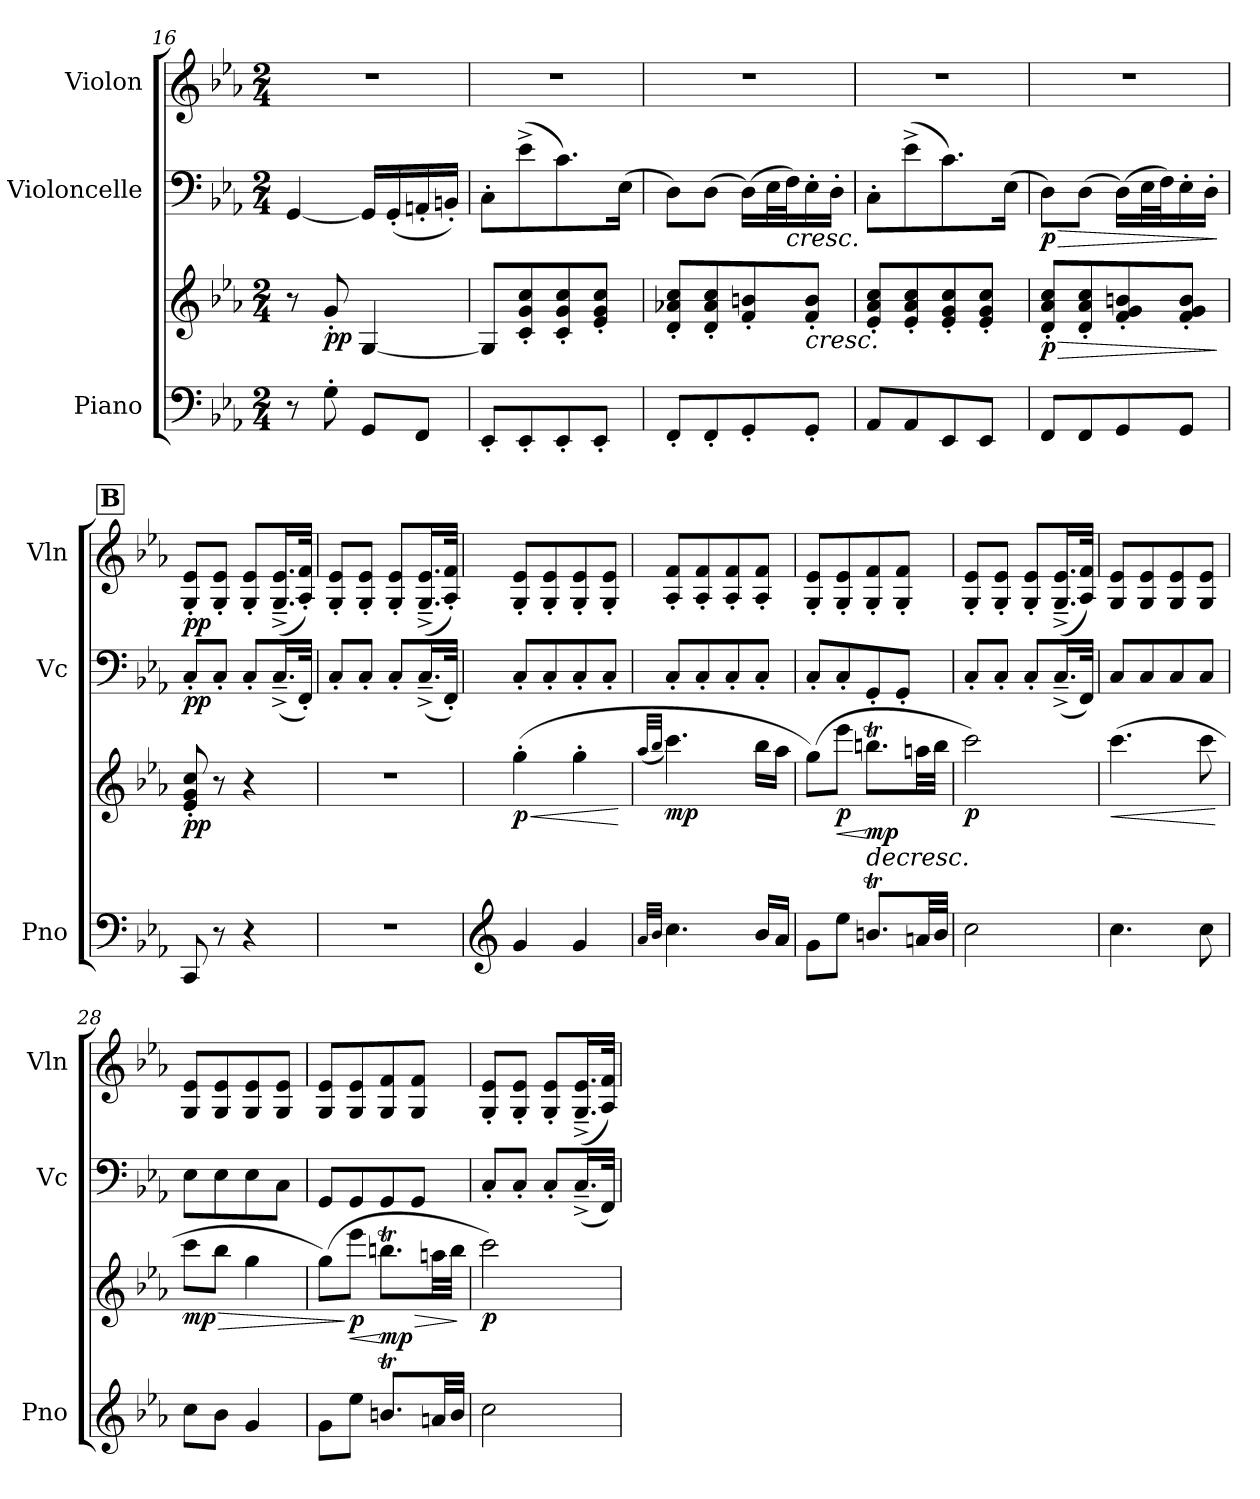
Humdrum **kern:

**kern	**kern	**dynam	**kern	**dynam	**kern	**dynam
*part3	*part3	*part3	*part2	*part2	*part1	*part1
*staff4	*staff3	*staff3/4	*staff2	*staff2	*staff1	*staff1
*I"Piano	*	*	*I"Violoncelle	*	*I"Violon	*
*I'Pno	*	*	*I'Vc	*	*I'Vln	*
!!LO:LB:g=z
*clefF4	*clefG2	*	*clefF4	*	*clefG2	*
*k[b-e-a-]	*k[b-e-a-]	*	*k[b-e-a-]	*	*k[b-e-a-]	*
*M2/4	*M2/4	*	*M2/4	*	*M2/4	*
=16	=16	=16	=16	=16	=16	=16
8r	8r	.	[4GG/	.	2r	.
!	!	!LO:DY:b	!	!	!	!
8G'\	8g'/	pp	.	.	.	.
8GG/L	[4G/	.	16GG/LL]	.	.	.
.	.	.	(<16GG'/	.	.	.
8FF/J	.	.	16AAn'/	.	.	.
.	.	.	16BBn'/JJ)	.	.	.
=17	=17	=17	=17	=17	=17	=17
8EE-'/L	8G/L]	.	8C'\L	.	2r	.
8EE-'/	8c/' 8g/' 8cc/'	.	(>8e-^\	.	.	.
8EE-'/	8c/' 8g/' 8cc/'	.	8.c\)	.	.	.
8EE-'/J	8e-/' 8g/' 8cc/'J	.	.	.	.	.
.	.	.	(>16E-\Jk	.	.	.
=18	=18	=18	=18	=18	=18	=18
8FF'/L	8d/' 8a-X/' 8cc/'L	.	8D\L)	.	2r	.
8FF'/	8d/' 8a-/' 8cc/'	.	(>8D\J	.	.	.
8GG'/	8f/' 8bn/'	.	(>16D\LL)	.	.	.
.	.	.	32E-\L	.	.	.
!	!	!	!LO:TX:b:i:t=cresc.	!	!	!
.	.	.	32F\J)	.	.	.
!	!LO:TX:b:i:t=cresc.	!	!	!	!	!
8GG'/J	8f/' 8b/'J	.	16E-'\	.	.	.
.	.	.	16D'\JJ	.	.	.
=19	=19	=19	=19	=19	=19	=19
8AA-/L	8e-/' 8a-/' 8cc/'L	.	8C'\L	.	2r	.
8AA-/	8e-/' 8a-/' 8cc/'	.	(>8e-^\	.	.	.
8EE-/	8e-/' 8g/' 8cc/'	.	8.c\)	.	.	.
8EE-/J	8e-/' 8g/' 8cc/'J	.	.	.	.	.
.	.	.	(>16E-\Jk	.	.	.
=20	=20	=20	=20	=20	=20	=20
!	!	!LO:HP:b	!	!LO:HP:b	!	!
!	!	!LO:DY:n=1:b	!	!LO:DY:n=1:b	!	!
8FF/L	8d/' 8a-/' 8cc/'L	> p	8D\L)	> p	2r	.
8FF/	8d/' 8a-/' 8cc/'	.	(>8D\J	.	.	.
8GG/	8f/' 8g/' 8bn/'	.	(>16D\LL)	.	.	.
.	.	.	32E-\L	.	.	.
.	.	.	32F\J)	.	.	.
8GG/J	8f/' 8g/' 8b/'J	.	16E-'\	.	.	.
.	.	.	16D'\JJ	.	.	.
.	.	]	.	]	.	.
!!LO:REH:place=s1:a:B:fs=14:t=B
=21	=21	=21	=21	=21	=21	=21
!	!	!LO:DY:b	!	!LO:DY:b	!	!LO:DY:b
8CC/	8e-/' 8g/' 8cc/'	pp	8C'/L	pp	8G/' 8e-/'L	pp
8r	8r	.	8C'/J	.	8G/' 8e-/'J	.
4r	4r	.	8C'/L	.	8G/' 8e-/'L	.
.	.	.	(<16.C~^/L	.	(<16.G/~^ 16.e-/~^L	.
.	.	.	32FF'/JJk)	.	32A-/' 32f/'JJk)	.
=22	=22	=22	=22	=22	=22	=22
2r	2r	.	8C'/L	.	8G/' 8e-/'L	.
.	.	.	8C'/J	.	8G/' 8e-/'J	.
.	.	.	8C'/L	.	8G/' 8e-/'L	.
.	.	.	(<16.C~^/L	.	(<16.G/~^ 16.e-/~^L	.
.	.	.	32FF'/JJk)	.	32A-/' 32f/'JJk)	.
!!LO:PB:g=z
=23	=23	=23	=23	=23	=23	=23
*clefG2	*	*	*	*	*	*
!	!	!LO:HP:b	!	!	!	!
!	!	!LO:DY:n=1:b	!	!	!	!
4g/	(>4gg'\	< p	8C'/L	.	8G/' 8e-/'L	.
.	.	.	8C'/	.	8G/' 8e-/'	.
4g/	4gg'\	.	8C'/	.	8G/' 8e-/'	.
.	.	.	8C'/J	.	8G/' 8e-/'J	.
.	.	[	.	.	.	.
=24	=24	=24	=24	=24	=24	=24
32qa-/LLL	(<32qaa-/LLL	.	.	.	.	.
32qb-/JJJ	32qbb-/JJJ	.	.	.	.	.
!	!	!LO:DY:b	!	!	!	!
4.cc\	4.ccc\)	mp	8C'/L	.	8A-/' 8f/'L	.
.	.	.	8C'/	.	8A-/' 8f/'	.
.	.	.	8C'/	.	8A-/' 8f/'	.
16b-/LL	16bb-\LL	.	8C'/J	.	8A-/' 8f/'J	.
16a-/JJ	16aa-\JJ	.	.	.	.	.
=25	=25	=25	=25	=25	=25	=25
8g\L	(>8gg\L)	.	8C'/L	.	8G/' 8e-/'L	.
!	!	!LO:HP:b	!	!	!	!
!	!	!LO:DY:n=1:b	!	!	!	!
8ee-\J	8eee-\J	< p	8C'/	.	8G/' 8e-/'	.
!	!	!LO:HP:n=1:b	!	!	!	!
!	!	!LO:DY:n=2:b	!	!	!	!
8.bnt/L	8.bbnt\L	[ > mp	8GG'/	.	8G/' 8f/'	.
.	.	.	8GG'/J	.	8G/' 8f/'J	.
32an/LL	32aan\LL	.	.	.	.	.
32b/JJJ	32bb\JJJ	.	.	.	.	.
=26	=26	=26	=26	=26	=26	=26
!	!	!LO:DY:b	!	!	!	!
2cc\	2ccc\)	p	8C'/L	.	8G/' 8e-/'L	.
.	.	.	8C'/J	.	8G/' 8e-/'J	.
.	.	.	8C'/L	.	8G/' 8e-/'L	.
.	.	.	(<16.C~^/L	.	(<16.G/~^ 16.e-/~^L	.
.	.	.	32FF/JJk)	.	32A-/ 32f/JJk)	.
.	.	]	.	.	.	.
=27	=27	=27	=27	=27	=27	=27
!	!	!LO:HP:b	!	!	!	!
4.cc\	(>4.ccc\	<	8C/L	.	8G/ 8e-/L	.
.	.	.	8C/	.	8G/ 8e-/	.
.	.	.	8C/	.	8G/ 8e-/	.
8cc\	8ccc\	.	8C/J	.	8G/ 8e-/J	.
.	.	[	.	.	.	.
=28	=28	=28	=28	=28	=28	=28
!	!	!LO:HP:b	!	!	!	!
!	!	!LO:DY:n=1:b	!	!	!	!
8cc\L	8ccc\L	> mp	8E-\L	.	8G/ 8e-/L	.
8b-\J	8bb-\J	.	8E-\	.	8G/ 8e-/	.
4g/	4gg\	.	8E-\	.	8G/ 8e-/	.
.	.	.	8C\J	.	8G/ 8e-/J	.
=29	=29	=29	=29	=29	=29	=29
8g\L	(>8gg\L)	.	8GG/L	.	8G/ 8e-/L	.
!	!	!LO:HP:n=1:b	!	!	!	!
!	!	!LO:DY:n=1:b	!	!	!	!
8ee-\J	8eee-\J	] < p	8GG/	.	8G/ 8e-/	.
!	!	!LO:HP:n=1:b	!	!	!	!
!	!	!LO:DY:n=2:b	!	!	!	!
8.bnt/L	8.bbnt\L	[ > mp	8GG/	.	8G/ 8f/	.
.	.	.	8GG/J	.	8G/ 8f/J	.
32an/LL	32aan\LL	.	.	.	.	.
32b/JJJ	32bb\JJJ	.	.	.	.	.
.	.	]	.	.	.	.
!!LO:LB:g=z
=30	=30	=30	=30	=30	=30	=30
!	!	!LO:DY:b	!	!	!	!
2cc\	2ccc\)	p	8C'/L	.	8G/' 8e-/'L	.
.	.	.	8C'/J	.	8G/' 8e-/'J	.
.	.	.	8C'/L	.	8G/' 8e-/'L	.
.	.	.	(<16.C~^/L	.	(<16.G/~^ 16.e-/~^L	.
.	.	.	32FF/JJk)	.	32A-/ 32f/JJk)	.
=	=	=	=	=	=	=
*-	*-	*-	*-	*-	*-	*-
